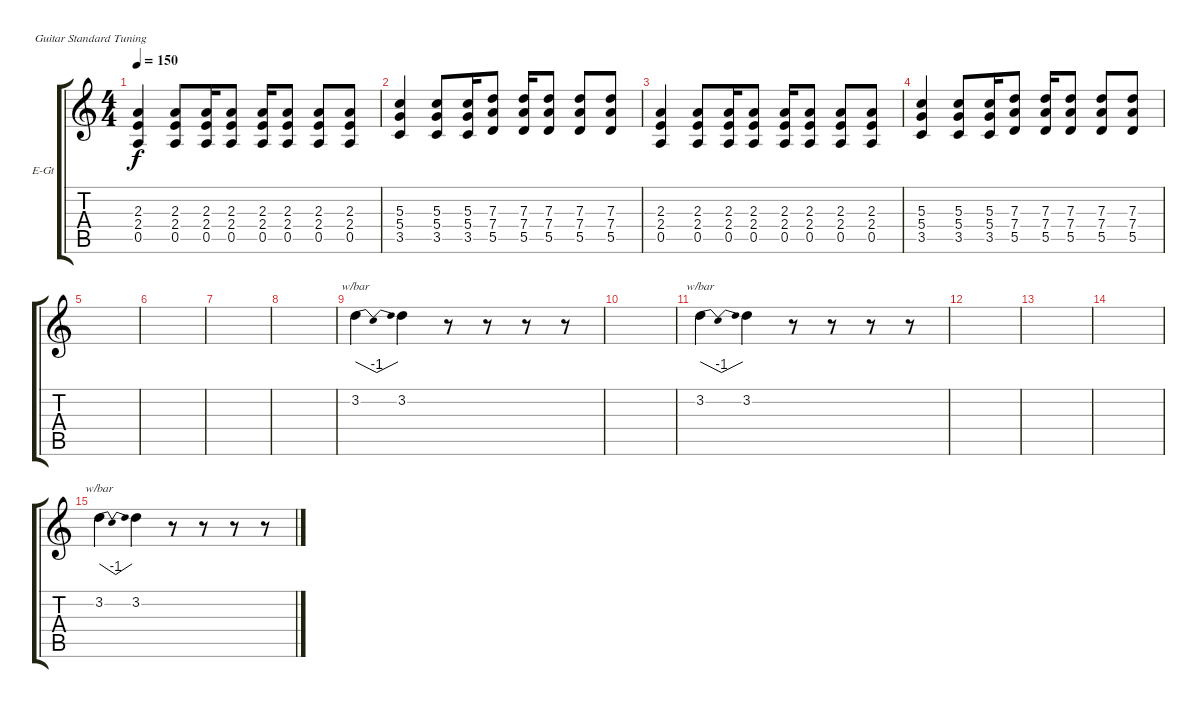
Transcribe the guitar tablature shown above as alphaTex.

\defaultSystemsLayout 4
\bracketExtendMode groupsimilarinstruments
\firstSystemTrackNameOrientation horizontal
\otherSystemsTrackNameOrientation horizontal
\track ("Electric Guitar" "E-Gt") {instrument distortionguitar}
\staff {score tabs}
\tuning (E4 B3 G3 D3 A2 E2)
\ts (4 4)
\tempo 150
\clef g2
\ks c
(2.3 2.4 0.5).4{dy f} (2.3 2.4 0.5).8 (2.3 2.4 0.5).16 (2.3 2.4 0.5).8 (2.3 2.4 0.5).16 (2.3 2.4 0.5).8 (2.3 2.4 0.5).8 (2.3 2.4 0.5).8 |
(5.3 5.4 3.5).4 (5.3 5.4 3.5).8 (5.3 5.4 3.5).16 (7.3 7.4 5.5).8 (7.3 7.4 5.5).16 (7.3 7.4 5.5).8 (7.3 7.4 5.5).8 (7.3 7.4 5.5).8 |
(2.3 2.4 0.5).4 (2.3 2.4 0.5).8 (2.3 2.4 0.5).16 (2.3 2.4 0.5).8 (2.3 2.4 0.5).16 (2.3 2.4 0.5).8 (2.3 2.4 0.5).8 (2.3 2.4 0.5).8 |
(5.3 5.4 3.5).4 (5.3 5.4 3.5).8 (5.3 5.4 3.5).16 (7.3 7.4 5.5).8 (7.3 7.4 5.5).16 (7.3 7.4 5.5).8 (7.3 7.4 5.5).8 (7.3 7.4 5.5).8 |
|
|
|
|
3.2.4{tbe (dip default 0 0 30 -4 60 0)} 3.2.4 r.8 r.8 r.8 r.8 |
|
3.2.4{tbe (dip default 0 0 30 -4 60 0)} 3.2.4 r.8 r.8 r.8 r.8 |
|
|
|
3.2.4{tbe (dip default 0 0 30 -4 60 0)} 3.2.4 r.8 r.8 r.8 r.8
